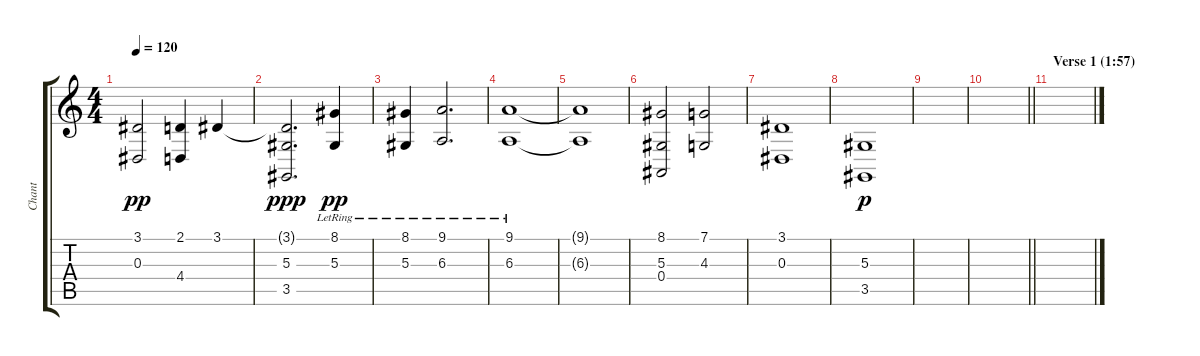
\track ("Chant" "Chant") {instrument choiraahs}
\staff {score tabs}
\tuning (C4 G3 Eb3 Bb2 F2 C2) {hide}
\ts (4 4)
\tempo 120
\clef g2
\ks c
(3.1{t} 0.3{t}).2{dy pp} (2.1 4.4).4 3.1.4 |
(3.1{t} 5.3 3.5).2{d dy ppp} (8.1{lr} 5.3{lr}).4{dy pp} |
(8.1{lr} 5.3{lr}).4 (9.1{lr} 6.3{lr}).2{d} |
(9.1{lr} 6.3{lr}).1 |
(9.1{t} 6.3{t}).1 |
(8.1 5.3 0.4).2 (7.1 4.3).2 |
(3.1 0.3).1 |
(5.3 3.5).1{dy p} |
|
\barLineRight lightlight
|
\section ("" "Verse 1 (1:57)")
